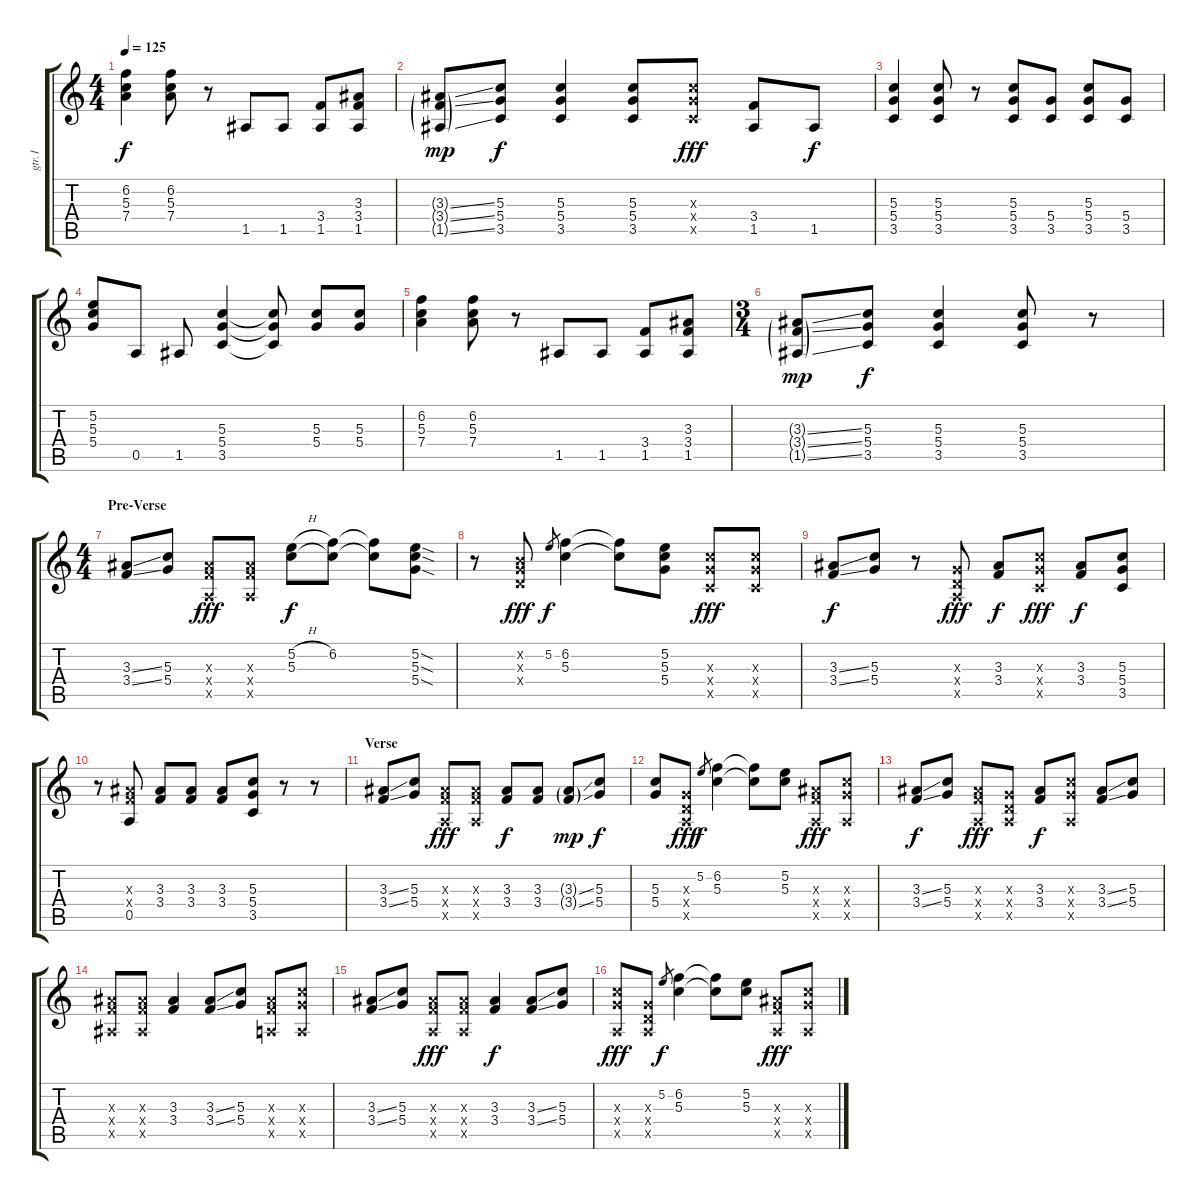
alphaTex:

\track ("gtr.1" "gtr.1") {instrument distortionguitar}
\staff {score tabs}
\tuning (E4 B3 G3 D3 A2 E2) {hide}
\ts (4 4)
\tempo 125
\clef g2
\ks c
(6.2 5.3 7.4).4{dy f} (6.2 5.3 7.4).8 r.8 1.5.8 1.5.8 (3.4 1.5).8 (3.3 3.4 1.5).8 |
(3.3{ss g} 3.4{ss g} 1.5{ss g}).8{dy mp} (5.3 5.4 3.5).8{dy f} (5.3 5.4 3.5).4 (5.3 5.4 3.5).8 (5.3{x} 5.4{x} 3.5{x}).8{dy fff} (3.4 1.5).8 1.5.8{dy f} |
(5.3 5.4 3.5).4 (5.3 5.4 3.5).8 r.8 (5.3 5.4 3.5).8 (5.4 3.5).8 (5.3 5.4 3.5).8 (5.4 3.5).8 |
(5.2 5.3 5.4).8 0.5.8 1.5.8 (5.3 5.4 3.5).4 (5.3{t} 5.4{t} 3.5{t}).8 (5.3 5.4).8 (5.3 5.4).8 |
(6.2 5.3 7.4).4 (6.2 5.3 7.4).8 r.8 1.5.8 1.5.8 (3.4 1.5).8 (3.3 3.4 1.5).8 |
\ts (3 4)
(3.3{ss g} 3.4{ss g} 1.5{ss g}).8{dy mp} (5.3 5.4 3.5).8{dy f} (5.3 5.4 3.5).4 (5.3 5.4 3.5).8 r.8 |
\ts (4 4)
\section ("" "Pre-Verse")
(3.3{ss} 3.4{ss}).8 (5.3 5.4).8 (3.3{x} 3.4{x} 0.5{x}).8{dy fff} (3.3{x} 3.4{x} 0.5{x}).8 (5.2{h} 5.3).8{dy f} (6.2 5.3{t}).8 (6.2{t} 5.3{t}).8 (5.2{sod} 5.3{sod} 5.4{sod}).8 |
r.8 (0.2{x} 0.3{x} 0.4{x}).8{dy fff} 5.2.8{gr dy f} (6.2 5.3).4 (6.2{t} 5.3{t}).8 (5.2 5.3 5.4).8 (5.3{x} 5.4{x} 3.5{x}).8{dy fff} (5.3{x} 5.4{x} 3.5{x}).8 |
(3.3{ss} 3.4{ss}).8{dy f} (5.3 5.4).8 r.8 (0.3{x} 0.4{x} 0.5{x}).8{dy fff} (3.3 3.4).8{dy f} (5.3{x} 5.4{x} 3.5{x}).8{dy fff} (3.3 3.4).8{dy f} (5.3 5.4 3.5).8 |
r.8 (3.3{x} 3.4{x} 0.5).8 (3.3 3.4).8 (3.3 3.4).8 (3.3 3.4).8 (5.3 5.4 3.5).8 r.8 r.8 |
\section ("" "Verse")
(3.3{ss} 3.4{ss}).8 (5.3 5.4).8 (3.3{x} 3.4{x} 0.5{x}).8{dy fff} (3.3{x} 3.4{x} 0.5{x}).8 (3.3 3.4).8{dy f} (3.3 3.4).8 (3.3{ss g} 3.4{ss g}).8{dy mp} (5.3 5.4).8{dy f} |
(5.3 5.4).8 (0.3{x} 0.4{x} 0.5{x}).8{dy fff} 5.2.8{gr dy f} (6.2 5.3).4 (6.2{t} 5.3{t}).8 (5.2 5.3).8 (3.3{x} 3.4{x} 0.5{x}).8{dy fff} (5.3{x} 5.4{x} 0.5{x}).8 |
(3.3{ss} 3.4{ss}).8{dy f} (5.3 5.4).8 (3.3{x} 3.4{x} 0.5{x}).8{dy fff} (0.3{x} 0.4{x} 0.5{x}).8 (3.3 3.4).8{dy f} (5.3{x} 5.4{x} 0.5{x}).8 (3.3{ss} 3.4{ss}).8 (5.3 5.4).8 |
(3.3{x} 3.4{x} 1.5{x}).8 (3.3{x} 3.4{x} 1.5{x}).8 (3.3 3.4).4 (3.3{ss} 3.4{ss}).8 (5.3 5.4).8 (3.3{x} 3.4{x} 0.5{x}).8 (5.3{x} 5.4{x} 0.5{x}).8 |
(3.3{ss} 3.4{ss}).8 (5.3 5.4).8 (3.3{x} 3.4{x} 0.5{x}).8{dy fff} (3.3{x} 3.4{x} 0.5{x}).8 (3.3 3.4).4{dy f} (3.3{ss} 3.4{ss}).8 (5.3 5.4).8 |
(5.3{x} 5.4{x} 0.5{x}).8{dy fff} (0.3{x} 0.4{x} 0.5{x}).8 5.2.8{gr dy f} (6.2 5.3).4 (6.2{t} 5.3{t}).8 (5.2 5.3).8 (3.3{x} 3.4{x} 0.5{x}).8{dy fff} (5.3{x} 5.4{x} 0.5{x}).8
